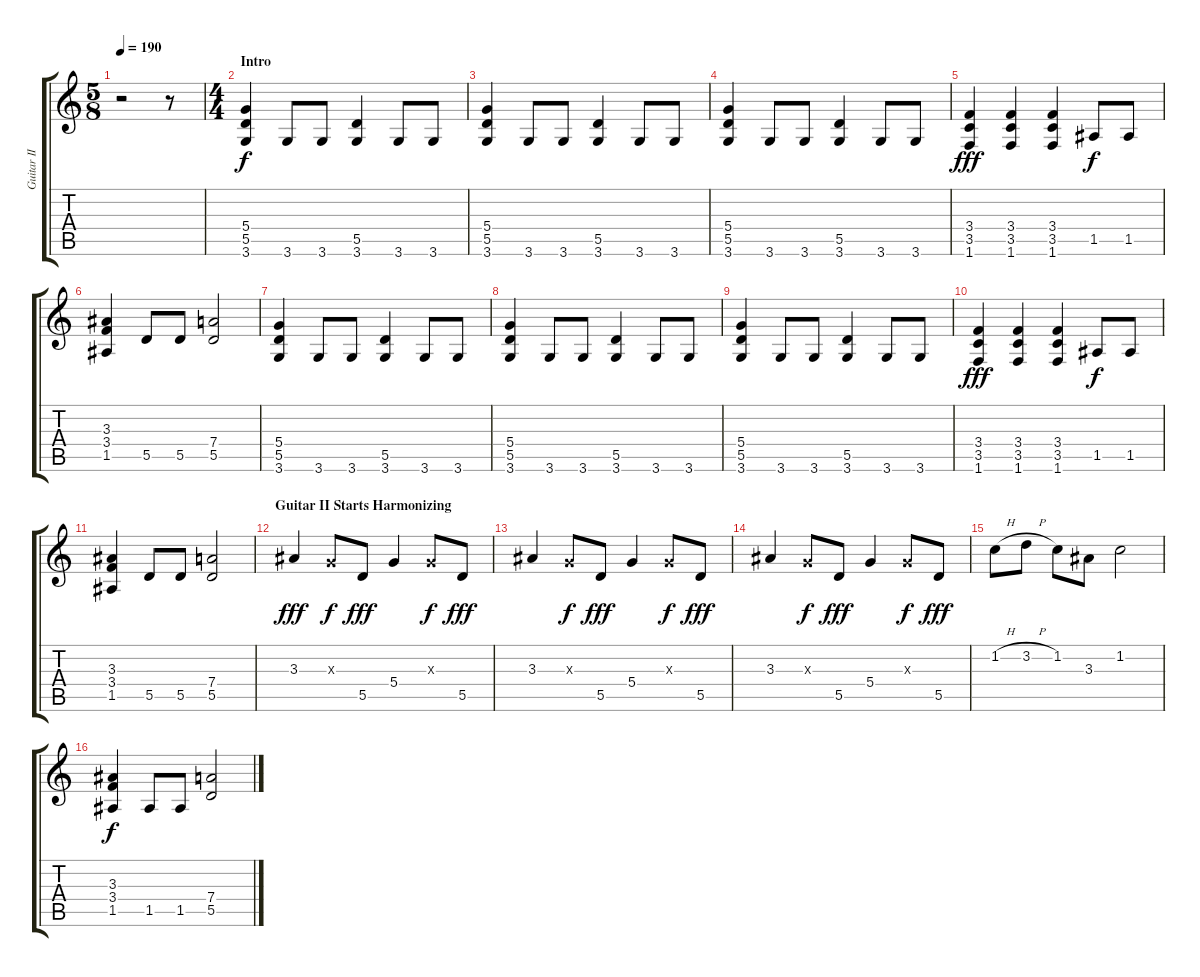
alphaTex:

\track ("Guitar II" "Guitar II") {instrument distortionguitar}
\staff {score tabs}
\tuning (E4 B3 G3 D3 A2 E2) {hide}
\ts (5 8)
\tempo 190
\clef g2
\ks c
r.2{dy f instrument distortionguitar} r.8 |
\ts (4 4)
\section ("" "Intro")
(5.4 5.5 3.6).4 3.6.8 3.6.8 (5.5 3.6).4 3.6.8 3.6.8 |
(5.4 5.5 3.6).4 3.6.8 3.6.8 (5.5 3.6).4 3.6.8 3.6.8 |
(5.4 5.5 3.6).4 3.6.8 3.6.8 (5.5 3.6).4 3.6.8 3.6.8 |
(3.4 3.5 1.6).4{dy fff} (3.4 3.5 1.6).4 (3.4 3.5 1.6).4 1.5.8{dy f} 1.5.8 |
(3.3 3.4 1.5).4 5.5.8 5.5.8 (7.4 5.5).2 |
(5.4 5.5 3.6).4 3.6.8 3.6.8 (5.5 3.6).4 3.6.8 3.6.8 |
(5.4 5.5 3.6).4 3.6.8 3.6.8 (5.5 3.6).4 3.6.8 3.6.8 |
(5.4 5.5 3.6).4 3.6.8 3.6.8 (5.5 3.6).4 3.6.8 3.6.8 |
(3.4 3.5 1.6).4{dy fff} (3.4 3.5 1.6).4 (3.4 3.5 1.6).4 1.5.8{dy f} 1.5.8 |
(3.3 3.4 1.5).4 5.5.8 5.5.8 (7.4 5.5).2 |
\section ("" "Guitar II Starts Harmonizing")
3.3.4{dy fff} 0.3{x}.8{dy f} 5.5.8{dy fff} 5.4.4 0.3{x}.8{dy f} 5.5.8{dy fff} |
3.3.4 0.3{x}.8{dy f} 5.5.8{dy fff} 5.4.4 0.3{x}.8{dy f} 5.5.8{dy fff} |
3.3.4 0.3{x}.8{dy f} 5.5.8{dy fff} 5.4.4 0.3{x}.8{dy f} 5.5.8{dy fff} |
1.2{h}.8 3.2{h}.8 1.2.8 3.3.8 1.2.2 |
(3.3 3.4 1.5).4{dy f} 1.5.8 1.5.8 (7.4 5.5).2
